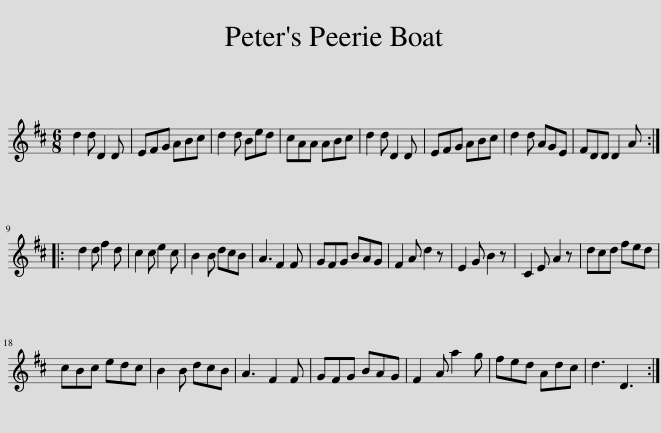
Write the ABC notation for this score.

X:1
L:1/8
M:6/8
I:linebreak $
K:D
V:1 treble
V:1
 d2 d D2 D | EFG ABc | d2 d Bed | cAA ABc | d2 d D2 D | %5
 EFG ABc | d2 d AGE | FDD D2 A ::$ d2 d f2 d | c2 c e2 c | %10
 B2 B dcB | A3 F2 F | GFG BAG | F2 A d2 z | E2 G B2 z | %15
 C2 E A2 z | dcd fed |$ cBc edc | B2 B dcB | A3 F2 F | %20
 GFG BAG | F2 A a2 g | fed Adc | d3 D3 :| %24
